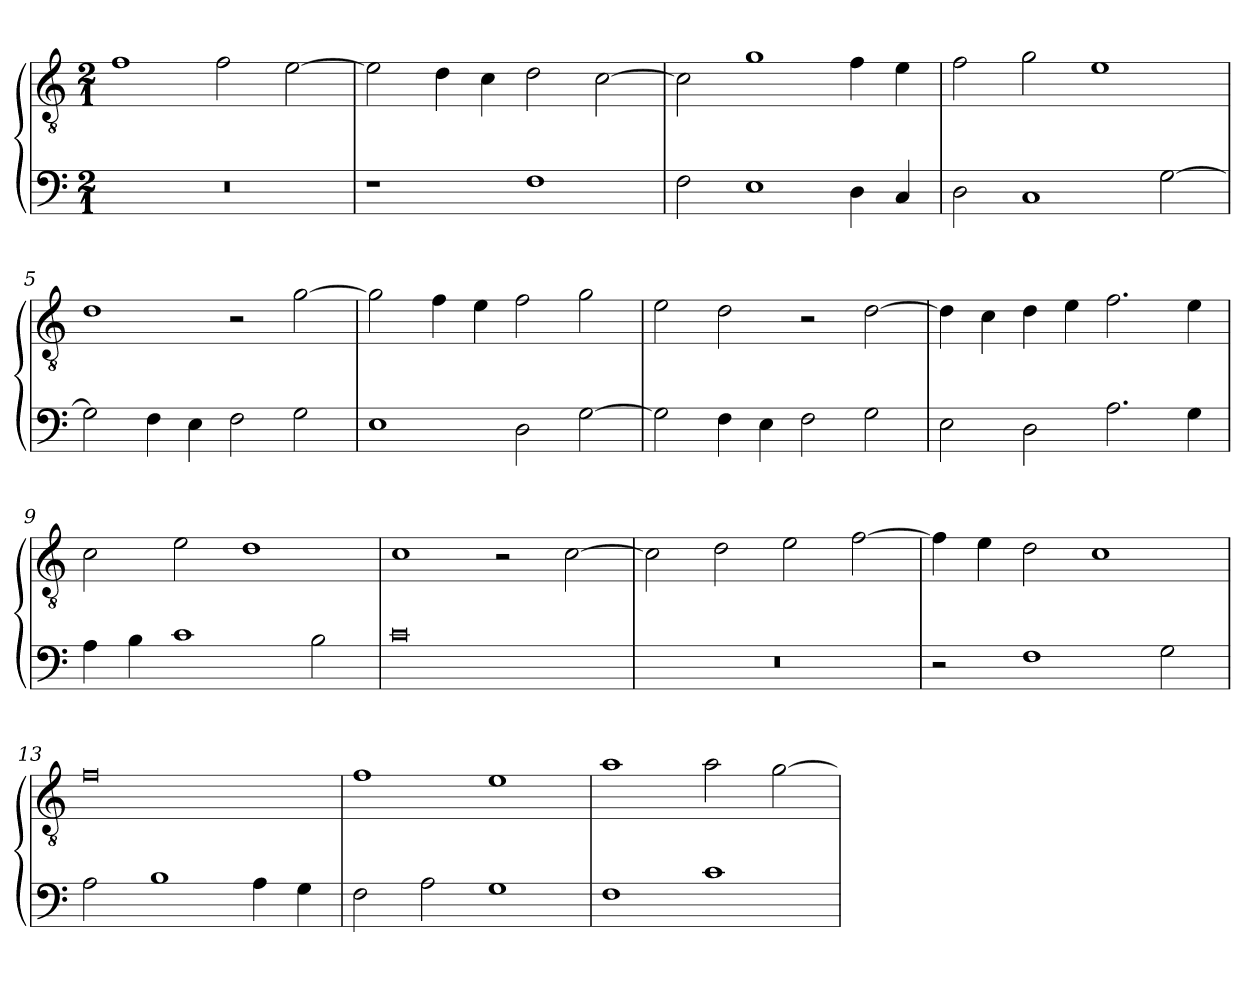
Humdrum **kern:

**kern	**kern
*part2	*part1
*staff2	*staff1
*clefF4	*clefGv2
*k[]	*k[]
*M2/1	*M2/1
=1	=1
0r	1f
.	2f
.	[2e
=2	=2
1r	2e]
.	4d
.	4c
1F	2d
.	[2c
=3	=3
2F	2c]
1E	1g
4D	4f
4C	4e
=4	=4
2D	2f
1C	2g
.	1e
[2G	.
=5	=5
2G]	1d
4F	.
4E	.
2F	2r
2G	[2g
=6	=6
1E	2g]
.	4f
.	4e
2D	2f
[2G	2g
=7	=7
2G]	2e
4F	2d
4E	.
2F	2r
2G	[2d
=8	=8
2E	4d]
.	4c
2D	4d
.	4e
2.A	2.f
4G	4e
=9	=9
4A	2c
4B	.
1c	2e
.	1d
2B	.
=10	=10
0c	1c
.	2r
.	[2c
=11	=11
0r	2c]
.	2d
.	2e
.	[2f
=12	=12
2r	4f]
.	4e
1F	2d
.	1c
2G	.
=13	=13
2A	0f
1B	.
4A	.
4G	.
=14	=14
2F	1f
2A	.
1G	1e
=15	=15
1F	1a
1c	2a
.	[2g
=	=
*-	*-
